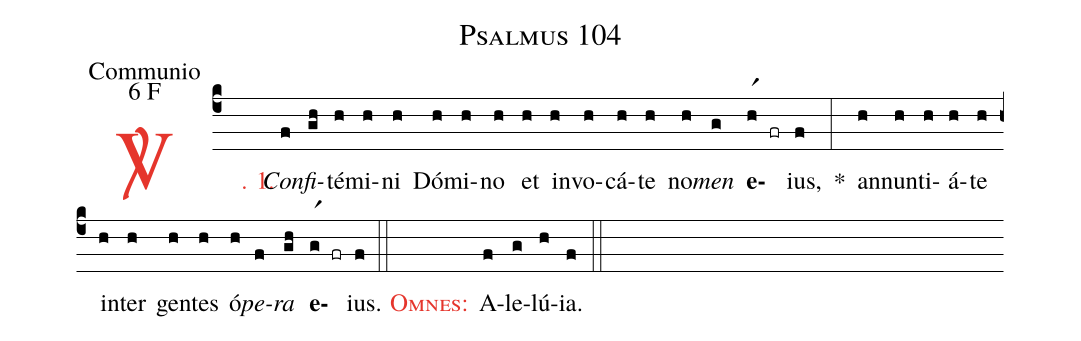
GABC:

name: Psalmus 104;
office-part: Communio;
mode: 6;
mode-differentia: F;
%%
(c4)

<c><sp>V/</sp>. 1.</c>() <i>Con</i>(f)<i>fi</i>(gh)té(h)mi(h)ni(h) Dó(h)mi(h)no(h) et(h) in(h)vo(h)cá(h)te(h) no(h)<i>men</i>(g) <b>e</b>(hr1 fr)ius,(f) *(:) an(h)nun(h)ti(h)á(h)te(h) in(h)ter(h) gen(h)tes(h) ó(h)<i>pe</i>(f)<i>ra</i>(gh) <b>e</b>(gr1 fr)ius.(f)

(::)

<nlba><c><sc>Omnes</sc>:</c>() A</nlba>(f)le(g)lú(h)ia.(f)

(::)
